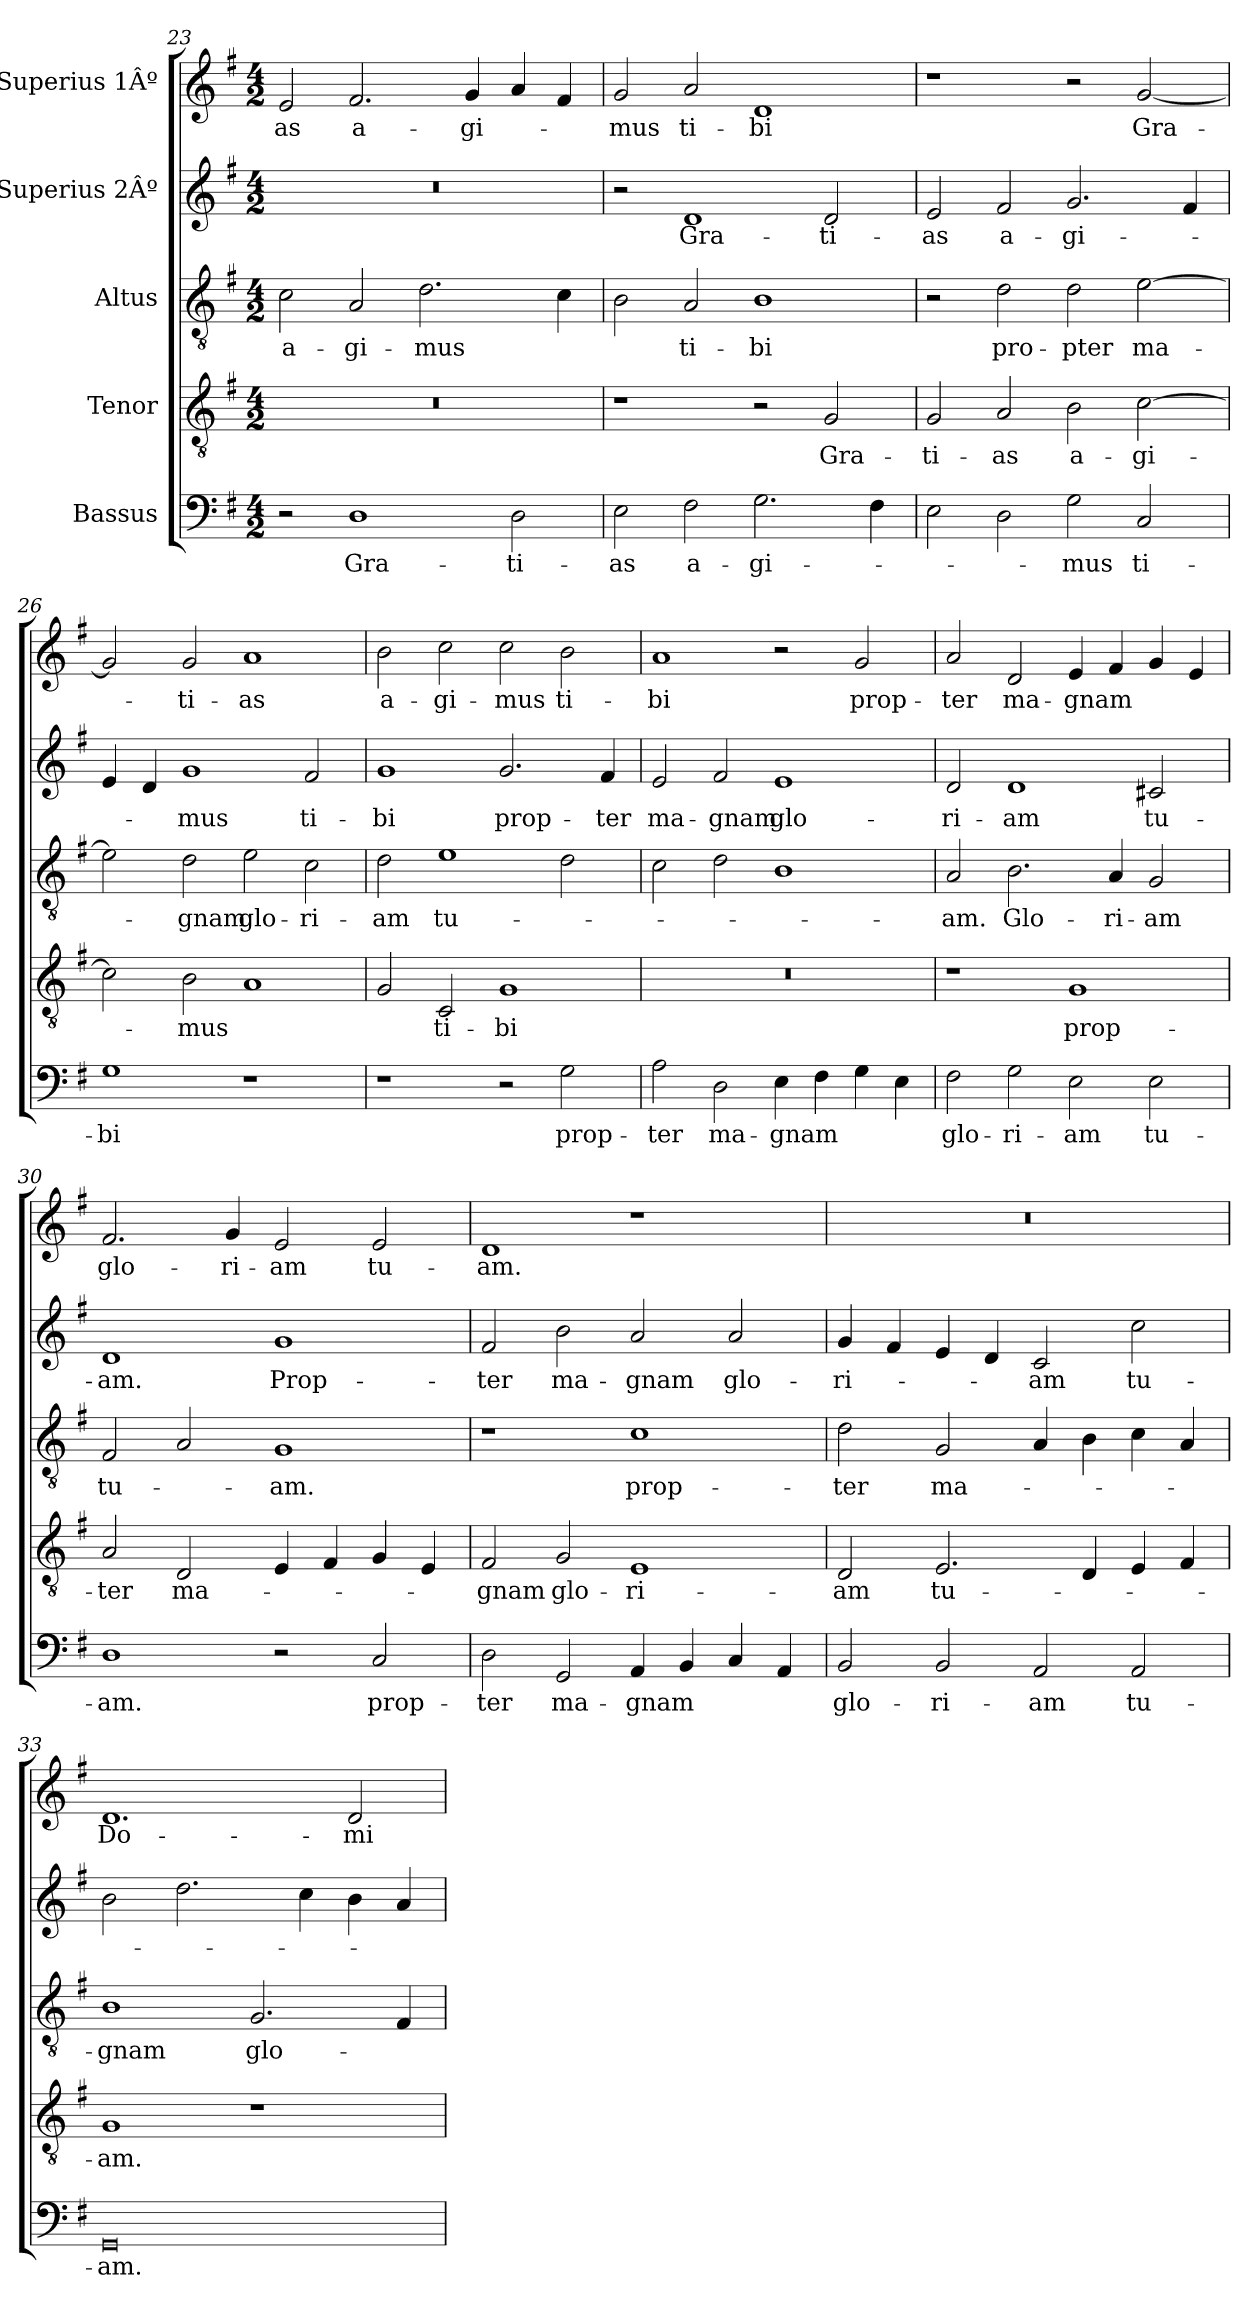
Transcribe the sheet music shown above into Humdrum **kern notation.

**kern	**text	**kern	**text	**kern	**text	**kern	**text	**kern	**text
*part5	*part5	*part4	*part4	*part3	*part3	*part2	*part2	*part1	*part1
*staff5	*staff5	*staff4	*staff4	*staff3	*staff3	*staff2	*staff2	*staff1	*staff1
*I"Bassus	*	*I"Tenor	*	*I"Altus	*	*I"Superius 2Âº	*	*I"Superius 1Âº	*
*clefF4	*	*clefGv2	*	*clefGv2	*	*clefG2	*	*clefG2	*
*k[f#]	*	*k[f#]	*	*k[f#]	*	*k[f#]	*	*k[f#]	*
*M4/2	*	*M4/2	*	*M4/2	*	*M4/2	*	*M4/2	*
=23	=23	=23	=23	=23	=23	=23	=23	=23	=23
2r	.	0r	.	2c\	a-	0r	.	2e/	-as
1D\	Gra-	.	.	2A/	-gi-	.	.	2.f#/	a-
.	.	.	.	2.d\	-mus	.	.	.	.
.	.	.	.	.	.	.	.	4g/	-gi-
2D\	-ti-	.	.	.	.	.	.	4a/	.
.	.	.	.	4c\	.	.	.	4f#/	.
=24	=24	=24	=24	=24	=24	=24	=24	=24	=24
2E\	-as	1r	.	2B\	.	2r	.	2g/	-mus
2F#\	a-	.	.	2A/	ti-	1d/	Gra-	2a/	ti-
2.G\	-gi-	2r	.	1B\	-bi	.	.	1d/	-bi
.	.	2G/	Gra-	.	.	2d/	-ti-	.	.
4F#\	.	.	.	.	.	.	.	.	.
=25	=25	=25	=25	=25	=25	=25	=25	=25	=25
2E\	.	2G/	-ti-	2r	.	2e/	-as	1r	.
2D\	.	2A/	-as	2d\	pro-	2f#/	a-	.	.
2G\	-mus	2B\	a-	2d\	-pter	2.g/	-gi-	2r	.
2C/	ti-	[2c\	-gi-	[2e\	ma-	.	.	[2g/	Gra-
.	.	.	.	.	.	4f#/	.	.	.
=26	=26	=26	=26	=26	=26	=26	=26	=26	=26
1G\	-bi	2c\]	.	2e\]	.	4e/	.	2g/]	.
.	.	.	.	.	.	4d/	.	.	.
.	.	2B\	-mus	2d\	-gnam	1g/	-mus	2g/	-ti-
1r	.	1A/	.	2e\	glo-	.	.	1a/	-as
.	.	.	.	2c\	-ri-	2f#/	ti-	.	.
=27	=27	=27	=27	=27	=27	=27	=27	=27	=27
1r	.	2G/	.	2d\	-am	1g/	-bi	2b\	a-
.	.	2C/	ti-	1e\	tu-	.	.	2cc\	-gi-
2r	.	1G/	-bi	.	.	2.g/	prop-	2cc\	-mus
2G\	prop-	.	.	2d\	.	.	.	2b\	ti-
.	.	.	.	.	.	4f#/	-ter	.	.
=28	=28	=28	=28	=28	=28	=28	=28	=28	=28
2A\	-ter	0r	.	2c\	.	2e/	ma-	1a/	-bi
2D\	ma-	.	.	2d\	.	2f#/	-gnam	.	.
4E\	-gnam	.	.	1B\	.	1e/	glo-	2r	.
4F#\	.	.	.	.	.	.	.	.	.
4G\	.	.	.	.	.	.	.	2g/	prop-
4E\	.	.	.	.	.	.	.	.	.
=29	=29	=29	=29	=29	=29	=29	=29	=29	=29
2F#\	glo-	1r	.	2A/	-am.	2d/	-ri-	2a/	-ter
2G\	-ri-	.	.	2.B\	Glo-	1d/	-am	2d/	ma-
2E\	-am	1G/	prop-	.	.	.	.	4e/	-gnam
.	.	.	.	4A/	-ri-	.	.	4f#/	.
2E\	tu-	.	.	2G/	-am	2c#X/	tu-	4g/	.
.	.	.	.	.	.	.	.	4e/	.
=30	=30	=30	=30	=30	=30	=30	=30	=30	=30
1D\	-am.	2A/	-ter	2F#/	tu-	1d/	-am.	2.f#/	glo-
.	.	2D/	ma-	2A/	.	.	.	.	.
.	.	.	.	.	.	.	.	4g/	-ri-
2r	.	4E/	.	1G/	-am.	1g/	Prop-	2e/	-am
.	.	4F#/	.	.	.	.	.	.	.
2C/	prop-	4G/	.	.	.	.	.	2e/	tu-
.	.	4E/	.	.	.	.	.	.	.
=31	=31	=31	=31	=31	=31	=31	=31	=31	=31
2D\	-ter	2F#/	-gnam	1r	.	2f#/	-ter	1d/	-am.
2GG/	ma-	2G/	glo-	.	.	2b\	ma-	.	.
4AA/	-gnam	1E/	-ri-	1c\	prop-	2a/	-gnam	1r	.
4BB/	.	.	.	.	.	.	.	.	.
4C/	.	.	.	.	.	2a/	glo-	.	.
4AA/	.	.	.	.	.	.	.	.	.
=32	=32	=32	=32	=32	=32	=32	=32	=32	=32
2BB/	glo-	2D/	-am	2d\	-ter	4g/	-ri-	0r	.
.	.	.	.	.	.	4f#/	.	.	.
2BB/	-ri-	2.E/	tu-	2G/	ma-	4e/	.	.	.
.	.	.	.	.	.	4d/	.	.	.
2AA/	-am	.	.	4A/	.	2c/	-am	.	.
.	.	4D/	.	4B\	.	.	.	.	.
2AA/	tu-	4E/	.	4c\	.	2cc\	tu-	.	.
.	.	4F#/	.	4A/	.	.	.	.	.
=33	=33	=33	=33	=33	=33	=33	=33	=33	=33
0GG/	-am.	1G/	-am.	1B\	-gnam	2b\	.	1.d/	Do-
.	.	.	.	.	.	2.dd\	.	.	.
.	.	1r	.	2.G/	glo-	.	.	.	.
.	.	.	.	.	.	4cc\	.	.	.
.	.	.	.	.	.	4b\	.	2d/	-mi-
.	.	.	.	4F#/	.	4a/	.	.	.
=	=	=	=	=	=	=	=	=	=
*-	*-	*-	*-	*-	*-	*-	*-	*-	*-
